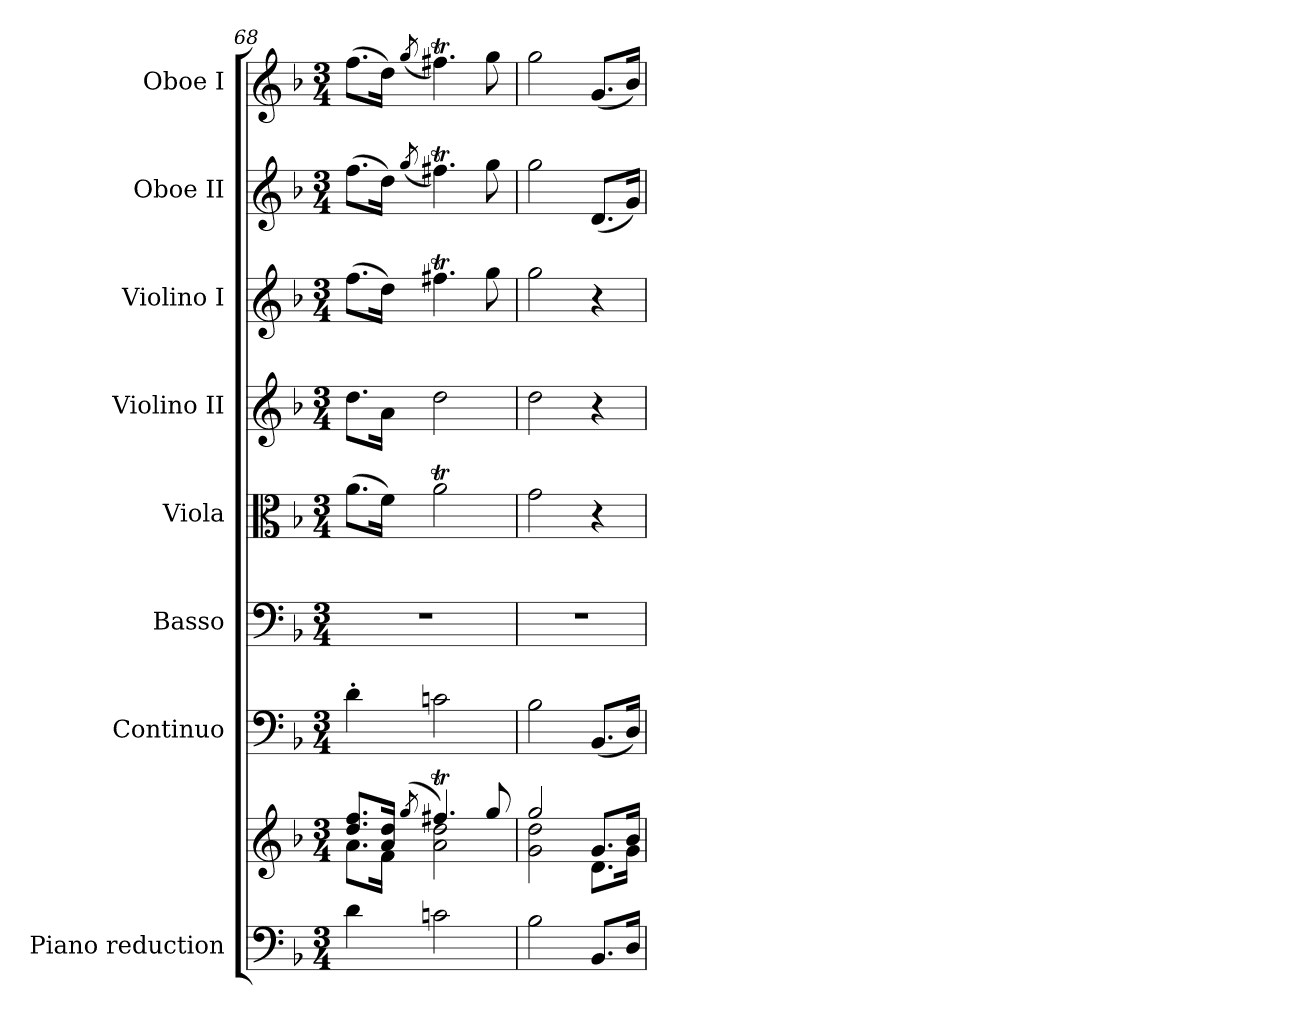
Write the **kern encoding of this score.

**kern	**kern	**kern	**kern	**kern	**kern	**kern	**kern	**kern
*part8	*part8	*part7	*part6	*part5	*part4	*part3	*part2	*part1
*staff9	*staff8	*staff7	*staff6	*staff5	*staff4	*staff3	*staff2	*staff1
*I"Piano reduction	*	*I"Continuo	*I"Basso	*I"Viola	*I"Violino II	*I"Violino I	*I"Oboe II	*I"Oboe I
*I'Pno	*	*	*	*	*	*	*I'Ob	*I'Ob
*clefF4	*clefG2	*clefF4	*clefF4	*clefC3	*clefG2	*clefG2	*clefG2	*clefG2
*k[b-]	*k[b-]	*k[b-]	*k[b-]	*k[b-]	*k[b-]	*k[b-]	*k[b-]	*k[b-]
*M3/4	*M3/4	*M3/4	*M3/4	*M3/4	*M3/4	*M3/4	*M3/4	*M3/4
=68	=68	=68	=68	=68	=68	=68	=68	=68
*	*^	*	*	*	*	*	*	*
4d\	8.dd/ 8.ff/L	8.a\L	4d'\	2.r	(>8.a\L	8.dd\L	(>8.ff\L	(>8.ff\L	(>8.ff\L
.	16a/ 16dd/Jk	16f\Jk	.	.	16f\Jk)	16a\Jk	16dd\Jk)	16dd\Jk)	16dd\Jk)
.	(>8qgg/	.	.	.	.	.	.	(<8qgg/	(<8qgg/
2cn\	4.ff#Xt/)	2a\ 2dd\	2cn\	.	2at\	2dd\	4.ff#Xt\	4.ff#Xt\)	4.ff#Xt\)
.	8gg/	.	.	.	.	.	8gg\	8gg\	8gg\
=69	=69	=69	=69	=69	=69	=69	=69	=69	=69
2B-\	2gg/	2g\ 2dd\	2B-\	2.r	2g\	2dd\	2gg\	2gg\	2gg\
8.BB-/L	8.g/L	8.d\L	(<8.BB-/L	.	4r	4r	4r	(<8.d/L	(<8.g/L
16D/Jk	16b-/Jk	16g\Jk	16D/Jk)	.	.	.	.	16g/Jk)	16b-/Jk)
*	*v	*v	*	*	*	*	*	*	*
=	=	=	=	=	=	=	=	=
*-	*-	*-	*-	*-	*-	*-	*-	*-
